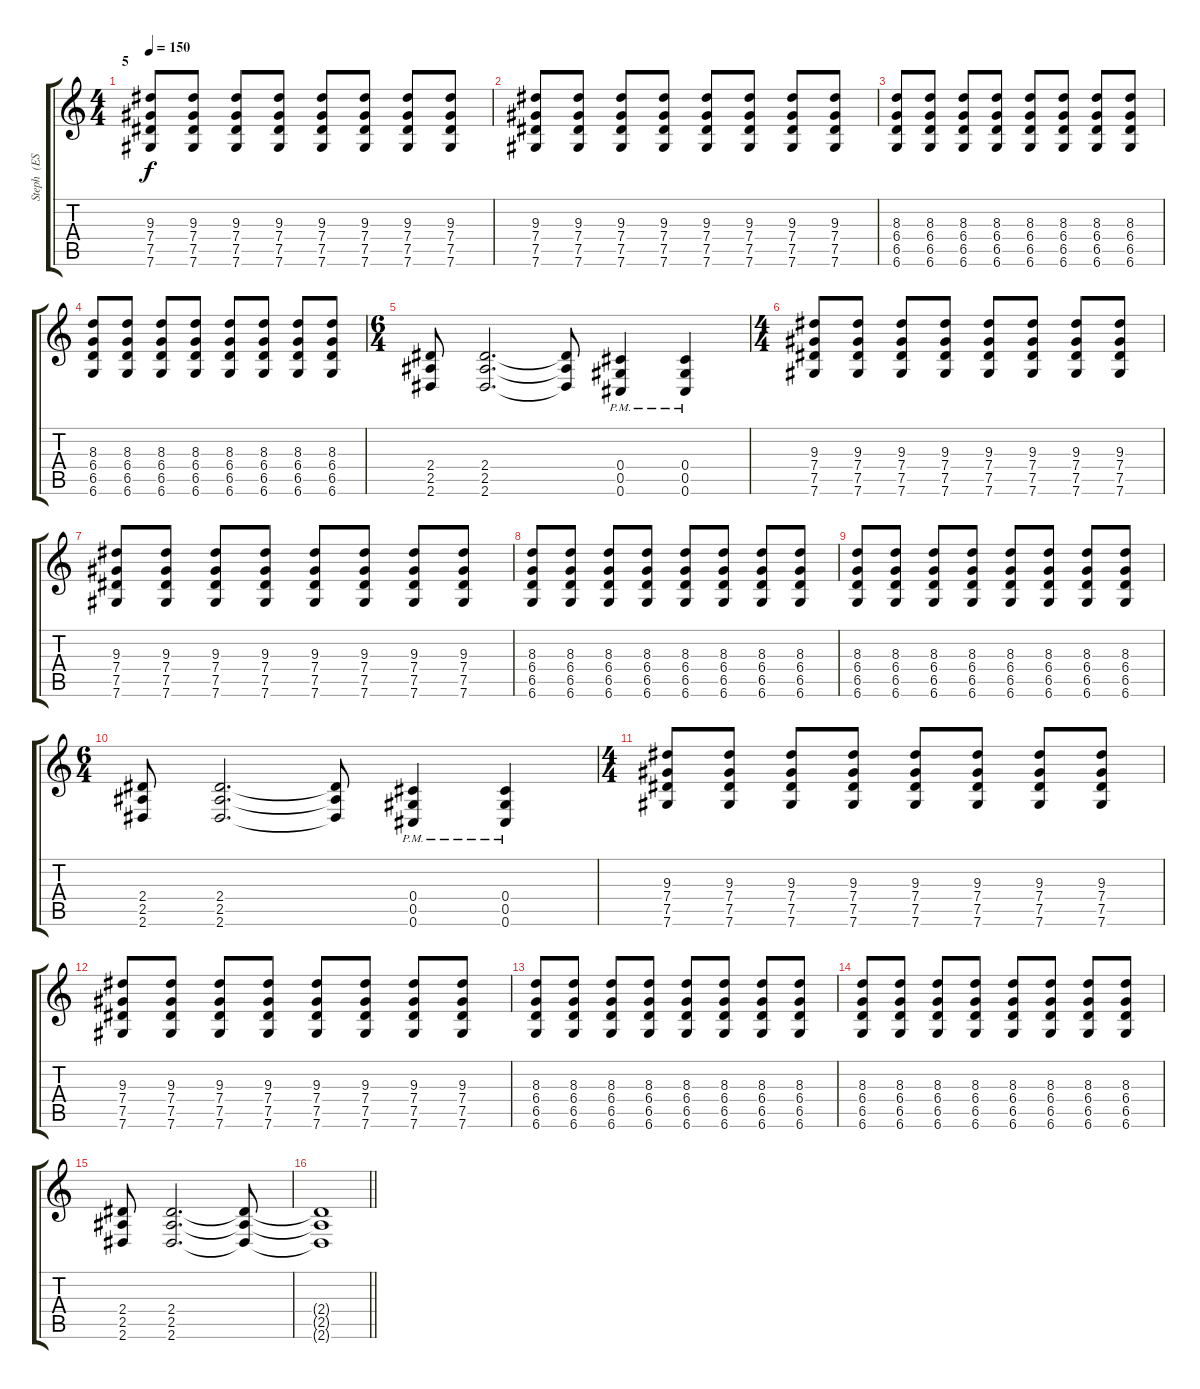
\track ("Steph  (ESP guitar)" "Steph  (ES") {instrument distortionguitar}
\staff {score tabs}
\tuning (Eb4 Bb3 Gb3 Db3 Ab2 Db2) {hide}
\ts (4 4)
\section ("" "5")
\tempo 150
\clef g2
\ks c
(9.3 7.4 7.5 7.6).8{dy f} (9.3 7.4 7.5 7.6).8 (9.3 7.4 7.5 7.6).8 (9.3 7.4 7.5 7.6).8 (9.3 7.4 7.5 7.6).8 (9.3 7.4 7.5 7.6).8 (9.3 7.4 7.5 7.6).8 (9.3 7.4 7.5 7.6).8 |
(9.3 7.4 7.5 7.6).8 (9.3 7.4 7.5 7.6).8 (9.3 7.4 7.5 7.6).8 (9.3 7.4 7.5 7.6).8 (9.3 7.4 7.5 7.6).8 (9.3 7.4 7.5 7.6).8 (9.3 7.4 7.5 7.6).8 (9.3 7.4 7.5 7.6).8 |
(8.3 6.4 6.5 6.6).8 (8.3 6.4 6.5 6.6).8 (8.3 6.4 6.5 6.6).8 (8.3 6.4 6.5 6.6).8 (8.3 6.4 6.5 6.6).8 (8.3 6.4 6.5 6.6).8 (8.3 6.4 6.5 6.6).8 (8.3 6.4 6.5 6.6).8 |
(8.3 6.4 6.5 6.6).8 (8.3 6.4 6.5 6.6).8 (8.3 6.4 6.5 6.6).8 (8.3 6.4 6.5 6.6).8 (8.3 6.4 6.5 6.6).8 (8.3 6.4 6.5 6.6).8 (8.3 6.4 6.5 6.6).8 (8.3 6.4 6.5 6.6).8 |
\ts (6 4)
(2.4 2.5 2.6).8 (2.4 2.5 2.6).2{d} (2.4{t} 2.5{t} 2.6{t}).8 (0.4{pm} 0.5{pm} 0.6{pm}).4 (0.4{pm} 0.5{pm} 0.6{pm}).4 |
\ts (4 4)
(9.3 7.4 7.5 7.6).8 (9.3 7.4 7.5 7.6).8 (9.3 7.4 7.5 7.6).8 (9.3 7.4 7.5 7.6).8 (9.3 7.4 7.5 7.6).8 (9.3 7.4 7.5 7.6).8 (9.3 7.4 7.5 7.6).8 (9.3 7.4 7.5 7.6).8 |
(9.3 7.4 7.5 7.6).8 (9.3 7.4 7.5 7.6).8 (9.3 7.4 7.5 7.6).8 (9.3 7.4 7.5 7.6).8 (9.3 7.4 7.5 7.6).8 (9.3 7.4 7.5 7.6).8 (9.3 7.4 7.5 7.6).8 (9.3 7.4 7.5 7.6).8 |
(8.3 6.4 6.5 6.6).8 (8.3 6.4 6.5 6.6).8 (8.3 6.4 6.5 6.6).8 (8.3 6.4 6.5 6.6).8 (8.3 6.4 6.5 6.6).8 (8.3 6.4 6.5 6.6).8 (8.3 6.4 6.5 6.6).8 (8.3 6.4 6.5 6.6).8 |
(8.3 6.4 6.5 6.6).8 (8.3 6.4 6.5 6.6).8 (8.3 6.4 6.5 6.6).8 (8.3 6.4 6.5 6.6).8 (8.3 6.4 6.5 6.6).8 (8.3 6.4 6.5 6.6).8 (8.3 6.4 6.5 6.6).8 (8.3 6.4 6.5 6.6).8 |
\ts (6 4)
(2.4 2.5 2.6).8 (2.4 2.5 2.6).2{d} (2.4{t} 2.5{t} 2.6{t}).8 (0.4{pm} 0.5{pm} 0.6{pm}).4 (0.4{pm} 0.5{pm} 0.6{pm}).4 |
\ts (4 4)
(9.3 7.4 7.5 7.6).8 (9.3 7.4 7.5 7.6).8 (9.3 7.4 7.5 7.6).8 (9.3 7.4 7.5 7.6).8 (9.3 7.4 7.5 7.6).8 (9.3 7.4 7.5 7.6).8 (9.3 7.4 7.5 7.6).8 (9.3 7.4 7.5 7.6).8 |
(9.3 7.4 7.5 7.6).8 (9.3 7.4 7.5 7.6).8 (9.3 7.4 7.5 7.6).8 (9.3 7.4 7.5 7.6).8 (9.3 7.4 7.5 7.6).8 (9.3 7.4 7.5 7.6).8 (9.3 7.4 7.5 7.6).8 (9.3 7.4 7.5 7.6).8 |
(8.3 6.4 6.5 6.6).8 (8.3 6.4 6.5 6.6).8 (8.3 6.4 6.5 6.6).8 (8.3 6.4 6.5 6.6).8 (8.3 6.4 6.5 6.6).8 (8.3 6.4 6.5 6.6).8 (8.3 6.4 6.5 6.6).8 (8.3 6.4 6.5 6.6).8 |
(8.3 6.4 6.5 6.6).8 (8.3 6.4 6.5 6.6).8 (8.3 6.4 6.5 6.6).8 (8.3 6.4 6.5 6.6).8 (8.3 6.4 6.5 6.6).8 (8.3 6.4 6.5 6.6).8 (8.3 6.4 6.5 6.6).8 (8.3 6.4 6.5 6.6).8 |
(2.4 2.5 2.6).8 (2.4 2.5 2.6).2{d} (2.4{t} 2.5{t} 2.6{t}).8 |
\barLineRight lightlight
(2.4{t} 2.5{t} 2.6{t}).1
